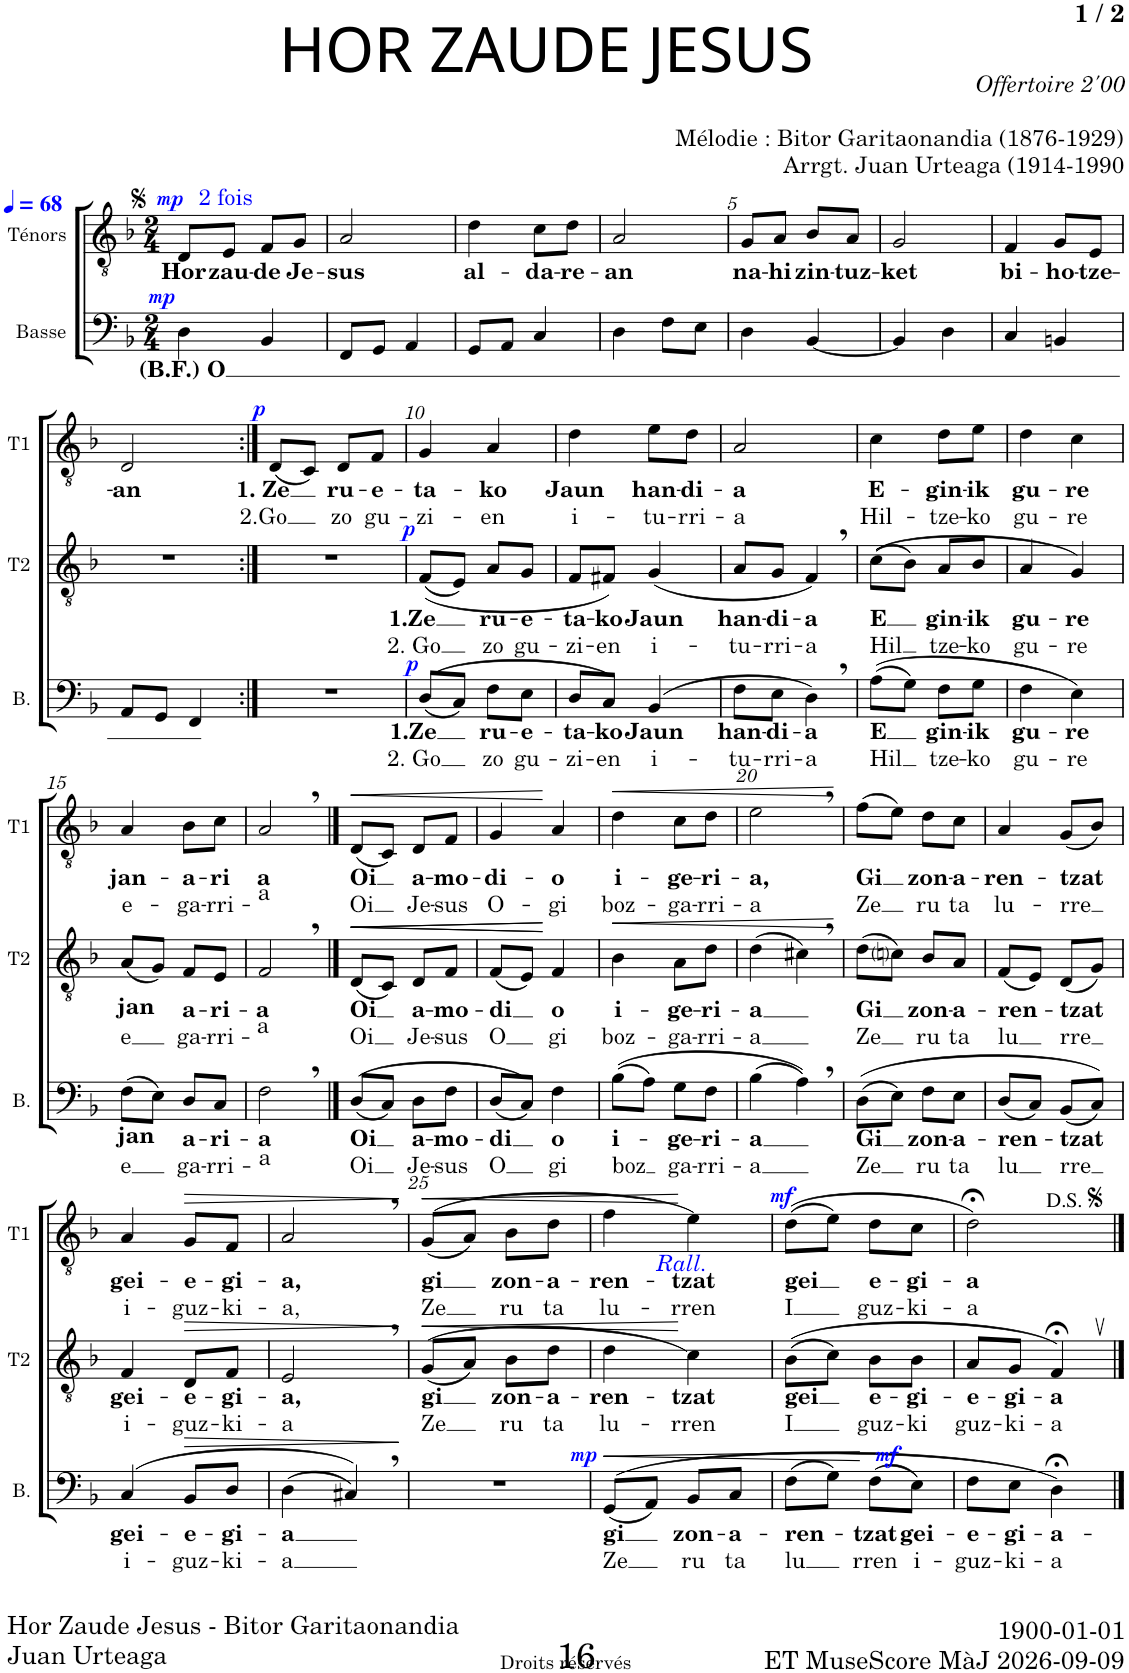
**kern	**text	**text	**dynam	**kern	**text	**text	**dynam	**kern	**text	**text	**dynam
*part3	*part3	*part3	*part3	*part2	*part2	*part2	*part2	*part1	*part1	*part1	*part1
*staff3	*staff3	*staff3	*staff3	*staff2	*staff2	*staff2	*staff2	*staff1	*staff1	*staff1	*staff1
*I"Basse	*	*	*	*I"Ténor 2	*	*	*	*I"Ténors	*	*	*
*I'B.	*	*	*	*I'T2	*	*	*	*I'T1	*	*	*
*	*	*	*	*stria5	*	*	*	*	*	*	*
*clefF4	*	*	*	*clefGv2	*	*	*	*clefGv2	*	*	*
*k[b-]	*	*	*	*k[b-]	*	*	*	*k[b-]	*	*	*
*M2/4	*	*	*	*M2/4	*	*	*	*M2/4	*	*	*
*MM68	*	*	*	*MM68	*	*	*	*MM68	*	*	*
=1	=1	=1	=1	=1	=1	=1	=1	=1	=1	=1	=1
!	!	!	!	!	!	!	!	!LO:TX:a:color=#0000FF:t=2 fois	!	!	!
!	!LO:LY:b	!	!LO:DY:a	!	!	!	!	!	!LO:LY:b	!	!LO:DY:a
4D\	(B.F.) O	.	mp	2r	.	.	.	8D/L	Hor	.	mp
!	!	!	!	!	!	!	!	!	!LO:LY:b	!	!
.	.	.	.	.	.	.	.	8E/J	zau-	.	.
!	!	!	!	!	!	!	!	!	!LO:LY:b	!	!
4BB-/	.	.	.	.	.	.	.	8F/L	-de	.	.
!	!	!	!	!	!	!	!	!	!LO:LY:b	!	!
.	.	.	.	.	.	.	.	8G/J	Je-	.	.
=2	=2	=2	=2	=2	=2	=2	=2	=2	=2	=2	=2
!	!	!	!	!	!	!	!	!	!LO:LY:b	!	!
8FF/L	.	.	.	2r	.	.	.	2A/	-sus	.	.
8GG/J	.	.	.	.	.	.	.	.	.	.	.
4AA/	.	.	.	.	.	.	.	.	.	.	.
=3	=3	=3	=3	=3	=3	=3	=3	=3	=3	=3	=3
!	!	!	!	!	!	!	!	!	!LO:LY:b	!	!
8GG/L	.	.	.	2r	.	.	.	4d\	al-	.	.
8AA/J	.	.	.	.	.	.	.	.	.	.	.
!	!	!	!	!	!	!	!	!	!LO:LY:b	!	!
4C/	.	.	.	.	.	.	.	8c\L	-da-	.	.
!	!	!	!	!	!	!	!	!	!LO:LY:b	!	!
.	.	.	.	.	.	.	.	8d\J	-re-	.	.
=4	=4	=4	=4	=4	=4	=4	=4	=4	=4	=4	=4
!	!	!	!	!	!	!	!	!	!LO:LY:b	!	!
4D\	.	.	.	2r	.	.	.	2A/	-an	.	.
8F\L	.	.	.	.	.	.	.	.	.	.	.
8E\J	.	.	.	.	.	.	.	.	.	.	.
=5	=5	=5	=5	=5	=5	=5	=5	=5	=5	=5	=5
!	!	!	!	!	!	!	!	!	!LO:LY:b	!	!
4D\	.	.	.	2r	.	.	.	8G/L	na-	.	.
!	!	!	!	!	!	!	!	!	!LO:LY:b	!	!
.	.	.	.	.	.	.	.	8A/J	-hi	.	.
!	!	!	!	!	!	!	!	!	!LO:LY:b	!	!
[4BB-/	.	.	.	.	.	.	.	8B-/L	zin-	.	.
!	!	!	!	!	!	!	!	!	!LO:LY:b	!	!
.	.	.	.	.	.	.	.	8A/J	-tuz-	.	.
=6	=6	=6	=6	=6	=6	=6	=6	=6	=6	=6	=6
!	!	!	!	!	!	!	!	!	!LO:LY:b	!	!
4BB-/]	.	.	.	2r	.	.	.	2G/	-ket	.	.
4D\	.	.	.	.	.	.	.	.	.	.	.
=7	=7	=7	=7	=7	=7	=7	=7	=7	=7	=7	=7
!	!	!	!	!	!	!	!	!	!LO:LY:b	!	!
4C/	.	.	.	2r	.	.	.	4F/	bi-	.	.
!	!	!	!	!	!	!	!	!	!LO:LY:b	!	!
4BBn/	.	.	.	.	.	.	.	8G/L	-ho-	.	.
!	!	!	!	!	!	!	!	!	!LO:LY:b	!	!
.	.	.	.	.	.	.	.	8E/J	-tze-	.	.
!!LO:LB:g=z
=8	=8	=8	=8	=8	=8	=8	=8	=8	=8	=8	=8
!	!	!	!	!	!	!	!	!	!LO:LY:b	!	!
8AA/L	.	.	.	2r	.	.	.	2D/	-an	.	.
8GG/J	.	.	.	.	.	.	.	.	.	.	.
4FF/	.	.	.	.	.	.	.	.	.	.	.
=9:|!	=9:|!	=9:|!	=9:|!	=9:|!	=9:|!	=9:|!	=9:|!	=9:|!	=9:|!	=9:|!	=9:|!
!	!	!	!	!	!	!	!	!	!LO:LY:b	!LO:LY:b	!LO:DY:a
2r	.	.	.	2r	.	.	.	(8D/L	-1. Ze	2.Go	p
.	.	.	.	.	.	.	.	8C/J)	.	.	.
!	!	!	!	!	!	!	!	!	!LO:LY:b	!LO:LY:b	!
.	.	.	.	.	.	.	.	8D/L	ru-	zo	.
!	!	!	!	!	!	!	!	!	!LO:LY:b	!LO:LY:b	!
.	.	.	.	.	.	.	.	8F/J	-e-	gu-	.
=10	=10	=10	=10	=10	=10	=10	=10	=10	=10	=10	=10
!	!LO:LY:b	!LO:LY:b	!LO:DY:a	!	!LO:LY:b	!LO:LY:b	!LO:DY:a	!	!LO:LY:b	!LO:LY:b	!
((8D/L	-1.Ze	2. Go	p	((8F/L	-1.Ze	2. Go	p	4G/	-ta-	-zi-	.
8C/J)	.	.	.	8E/J)	.	.	.	.	.	.	.
!	!LO:LY:b	!LO:LY:b	!	!	!LO:LY:b	!LO:LY:b	!	!	!LO:LY:b	!LO:LY:b	!
8F\L	ru-	zo	.	8A/L	ru-	zo	.	4A/	-ko	-en	.
!	!LO:LY:b	!LO:LY:b	!	!	!LO:LY:b	!LO:LY:b	!	!	!	!	!
8E\J	-e-	gu-	.	8G/J	-e-	gu-	.	.	.	.	.
=11	=11	=11	=11	=11	=11	=11	=11	=11	=11	=11	=11
!	!LO:LY:b	!LO:LY:b	!	!	!LO:LY:b	!LO:LY:b	!	!	!LO:LY:b	!LO:LY:b	!
8D/L	-ta-	-zi-	.	8F/L	-ta-	-zi-	.	4d\	Jaun	i-	.
!	!LO:LY:b	!LO:LY:b	!	!	!LO:LY:b	!LO:LY:b	!	!	!	!	!
8C/J)	-ko	-en	.	8F#X/J)	-ko	-en	.	.	.	.	.
!	!LO:LY:b	!LO:LY:b	!	!	!LO:LY:b	!LO:LY:b	!	!	!LO:LY:b	!LO:LY:b	!
(>4BB-/	Jaun	i-	.	(4G/	Jaun	i-	.	8e\L	han-	-tu-	.
!	!	!	!	!	!	!	!	!	!LO:LY:b	!LO:LY:b	!
.	.	.	.	.	.	.	.	8d\J	-di-	-rri-	.
=12	=12	=12	=12	=12	=12	=12	=12	=12	=12	=12	=12
!	!LO:LY:b	!LO:LY:b	!	!	!LO:LY:b	!LO:LY:b	!	!	!LO:LY:b	!LO:LY:b	!
8F\L	han-	-tu-	.	8A/L	han-	-tu-	.	2A/	-a	-a	.
!	!LO:LY:b	!LO:LY:b	!	!	!LO:LY:b	!LO:LY:b	!	!	!	!	!
8E\J	-di-	-rri-	.	8G/J	-di-	-rri-	.	.	.	.	.
!	!LO:LY:b	!LO:LY:b	!	!	!LO:LY:b	!LO:LY:b	!	!	!	!	!
4D,\)	-a	-a	.	4F,/)	-a	-a	.	.	.	.	.
=13	=13	=13	=13	=13	=13	=13	=13	=13	=13	=13	=13
!	!LO:LY:b	!LO:LY:b	!	!	!LO:LY:b	!LO:LY:b	!	!	!LO:LY:b	!LO:LY:b	!
((8A\L	E	-Hil	.	((8c\L	E	-Hil	.	4c\	E-	Hil-	.
8G\J)	.	.	.	8B-\J)	.	.	.	.	.	.	.
!	!LO:LY:b	!LO:LY:b	!	!	!LO:LY:b	!LO:LY:b	!	!	!LO:LY:b	!LO:LY:b	!
8F\L	gin-	tze-	.	8A/L	gin-	tze-	.	8d\L	-gin-	-tze-	.
!	!LO:LY:b	!LO:LY:b	!	!	!LO:LY:b	!LO:LY:b	!	!	!LO:LY:b	!LO:LY:b	!
8G\J	-ik	-ko	.	8B-/J	-ik	-ko	.	8e\J	-ik	-ko	.
=14	=14	=14	=14	=14	=14	=14	=14	=14	=14	=14	=14
!	!LO:LY:b	!LO:LY:b	!	!	!LO:LY:b	!LO:LY:b	!	!	!LO:LY:b	!LO:LY:b	!
4F\	gu-	gu-	.	4A/	gu-	gu-	.	4d\	gu-	gu-	.
!	!LO:LY:b	!LO:LY:b	!	!	!LO:LY:b	!LO:LY:b	!	!	!LO:LY:b	!LO:LY:b	!
4E\)	-re	-re	.	4G/)	-re	-re	.	4c\	-re	-re	.
!!LO:LB:g=z
=15	=15	=15	=15	=15	=15	=15	=15	=15	=15	=15	=15
!	!LO:LY:b	!LO:LY:b	!	!	!LO:LY:b	!LO:LY:b	!	!	!LO:LY:b	!LO:LY:b	!
(8F\L	jan	-e	.	(8A/L	jan	-e	.	4A/	jan-	e-	.
8E\J)	.	.	.	8G/J)	.	.	.	.	.	.	.
!	!LO:LY:b	!LO:LY:b	!	!	!LO:LY:b	!LO:LY:b	!	!	!LO:LY:b	!LO:LY:b	!
8D/L	a-	ga-	.	8F/L	a-	ga-	.	8B-\L	-a-	-ga-	.
!	!LO:LY:b	!LO:LY:b	!	!	!LO:LY:b	!LO:LY:b	!	!	!LO:LY:b	!LO:LY:b	!
8C/J	-ri-	-rri-	.	8E/J	-ri-	-rri-	.	8c\J	-ri	-rri-	.
=16	=16	=16	=16	=16	=16	=16	=16	=16	=16	=16	=16
!	!LO:LY:b	!LO:LY:b	!	!	!LO:LY:b	!LO:LY:b	!	!	!LO:LY:b	!LO:LY:b	!
2F,\	-a	-a	.	2F,/	-a	-a	.	2A,/	a	-a	.
==17	==17	==17	==17	==17	==17	==17	==17	==17	==17	==17	==17
!	!LO:LY:b	!LO:LY:b	!	!	!LO:LY:b	!LO:LY:b	!LO:HP:b	!	!LO:LY:b	!LO:LY:b	!LO:HP:b
((8D/L	Oi	Oi	.	(8D/L	Oi	Oi	<	(8D/L	Oi	Oi	<
!	!	!	!	!	!	!	!LO:HP:b	!	!	!	!
8C/J)	.	.	.	8C/J)	.	.	<	8C/J)	.	.	.
!	!LO:LY:b	!LO:LY:b	!	!	!LO:LY:b	!LO:LY:b	!	!	!LO:LY:b	!LO:LY:b	!
8D\L	a-	Je-	.	8D/L	a-	Je-	.	8D/L	a-	Je-	.
!	!LO:LY:b	!LO:LY:b	!	!	!LO:LY:b	!LO:LY:b	!	!	!LO:LY:b	!LO:LY:b	!
8F\J	-mo-	-sus	.	8F/J	-mo-	-sus	.	8F/J	-mo-	-sus	.
=18	=18	=18	=18	=18	=18	=18	=18	=18	=18	=18	=18
!	!LO:LY:b	!LO:LY:b	!	!	!LO:LY:b	!LO:LY:b	!	!	!LO:LY:b	!LO:LY:b	!
(8D/L	-di	O	.	(8F/L	-di	O	.	4G/	-di-	O-	.
8C/J))	.	.	.	8E/J)	.	.	.	.	.	.	.
!	!LO:LY:b	!LO:LY:b	!	!	!LO:LY:b	!LO:LY:b	!	!	!LO:LY:b	!LO:LY:b	!
4F\	o	gi	.	4F/	o	gi	[ [	4A/	-o	-gi	[
=19	=19	=19	=19	=19	=19	=19	=19	=19	=19	=19	=19
!	!LO:LY:b	!LO:LY:b	!	!	!LO:LY:b	!LO:LY:b	!LO:HP:b	!	!LO:LY:b	!LO:LY:b	!LO:HP:b
((8B-\L	i-	boz	.	4B-\	i-	boz-	<	4d\	i-	boz-	<
8A\J)	.	.	.	.	.	.	.	.	.	.	.
!	!LO:LY:b	!LO:LY:b	!	!	!LO:LY:b	!LO:LY:b	!	!	!LO:LY:b	!LO:LY:b	!
8G\L	-ge-	ga-	.	8A\L	-ge-	-ga-	.	8c\L	-ge-	-ga-	.
!	!LO:LY:b	!LO:LY:b	!	!	!LO:LY:b	!LO:LY:b	!	!	!LO:LY:b	!LO:LY:b	!
8F\J	-ri-	-rri-	.	8d\J	-ri-	-rri-	.	8d\J	-ri-	-rri-	.
=20	=20	=20	=20	=20	=20	=20	=20	=20	=20	=20	=20
!	!LO:LY:b	!LO:LY:b	!	!	!LO:LY:b	!LO:LY:b	!	!	!LO:LY:b	!LO:LY:b	!
(4B-\	-a	-a	.	(4d\	-a	-a	.	2e,\	-a,	-a	.
4A,\))	.	.	.	4c#X,\)	.	.	.	.	.	.	.
.	.	.	.	.	.	.	[	.	.	.	[
=21	=21	=21	=21	=21	=21	=21	=21	=21	=21	=21	=21
!	!LO:LY:b	!LO:LY:b	!	!	!LO:LY:b	!LO:LY:b	!	!	!LO:LY:b	!LO:LY:b	!
((8D\L	-Gi	Ze	.	(8d\L	-Gi	Ze	.	(8f\L	-Gi	Ze	.
8E\J)	.	.	.	8cni\J)	.	.	.	8e\J)	.	.	.
!	!LO:LY:b	!LO:LY:b	!	!	!LO:LY:b	!LO:LY:b	!	!	!LO:LY:b	!LO:LY:b	!
8F\L	zon-	ru	.	8B-/L	zon-	ru	.	8d\L	zon-	ru	.
!	!LO:LY:b	!LO:LY:b	!	!	!LO:LY:b	!LO:LY:b	!	!	!LO:LY:b	!LO:LY:b	!
8E\J	-a-	ta	.	8A/J	-a-	ta	.	8c\J	-a-	ta	.
=22	=22	=22	=22	=22	=22	=22	=22	=22	=22	=22	=22
!	!LO:LY:b	!LO:LY:b	!	!	!LO:LY:b	!LO:LY:b	!	!	!LO:LY:b	!LO:LY:b	!
(8D/L	-ren-	-lu	.	(8F/L	-ren-	-lu	.	4A/	-ren-	lu-	.
8C/J)	.	.	.	8E/J)	.	.	.	.	.	.	.
!	!LO:LY:b	!LO:LY:b	!	!	!LO:LY:b	!LO:LY:b	!	!	!LO:LY:b	!LO:LY:b	!
(8BB-/L	-tzat	rre	.	(8D/L	-tzat	rre	.	(8G/L	-tzat	-rre	.
8C/J))	.	.	.	8G/J)	.	.	.	8B-/J)	.	.	.
!!LO:LB:g=z
=23	=23	=23	=23	=23	=23	=23	=23	=23	=23	=23	=23
!	!LO:LY:b	!LO:LY:b	!	!	!LO:LY:b	!LO:LY:b	!	!	!LO:LY:b	!LO:LY:b	!
(4C/	gei-	i-	.	4F/	gei-	i-	.	4A/	gei-	i-	.
!	!LO:LY:b	!LO:LY:b	!LO:HP:b	!	!LO:LY:b	!LO:LY:b	!LO:HP:b	!	!LO:LY:b	!LO:LY:b	!LO:HP:b
8BB-/L	-e-	-guz-	>	8D/L	-e-	-guz-	>	8G/L	-e-	-guz-	>
!	!LO:LY:b	!LO:LY:b	!	!	!LO:LY:b	!LO:LY:b	!	!	!LO:LY:b	!LO:LY:b	!
8D/J	-gi-	-ki-	.	8F/J	-gi-	-ki-	.	8F/J	-gi-	-ki-	.
=24	=24	=24	=24	=24	=24	=24	=24	=24	=24	=24	=24
!	!LO:LY:b	!LO:LY:b	!	!	!LO:LY:b	!LO:LY:b	!	!	!LO:LY:b	!LO:LY:b	!
(4D\	-a	-a	.	2E,/	-a,	-a	.	2A,/	-a,	-a,	.
4C#X,/))	.	.	.	.	.	.	.	.	.	.	.
.	.	.	]	.	.	.	]	.	.	.	]
=25	=25	=25	=25	=25	=25	=25	=25	=25	=25	=25	=25
!	!	!	!	!	!LO:LY:b	!LO:LY:b	!LO:HP:b	!	!LO:LY:b	!LO:LY:b	!LO:HP:b
2r	.	.	.	((8G/L	-gi	Ze	<	((8G/L	-gi	Ze	<
.	.	.	.	8A/J)	.	.	.	8A/J)	.	.	.
!	!	!	!	!	!LO:LY:b	!LO:LY:b	!	!	!LO:LY:b	!LO:LY:b	!
.	.	.	.	8B-\L	zon-	ru	.	8B-\L	zon-	ru	.
!	!	!	!	!	!LO:LY:b	!LO:LY:b	!	!	!LO:LY:b	!LO:LY:b	!
.	.	.	.	8d\J	-a-	ta	.	8d\J	-a-	ta	.
=26	=26	=26	=26	=26	=26	=26	=26	=26	=26	=26	=26
!	!	!	!	!	!	!	!	!LO:TX:b:i:color=#0000FF:t=Rall.	!	!	!
!	!LO:LY:b	!LO:LY:b	!LO:HP:b	!	!LO:LY:b	!LO:LY:b	!	!	!LO:LY:b	!LO:LY:b	!
!	!	!	!LO:DY:n=1:a	!	!	!	!	!	!	!	!
((8GG/L	-gi	Ze	< mp	4d\	-ren-	lu-	.	4f\	-ren-	lu-	.
8AA/J)	.	.	.	.	.	.	.	.	.	.	.
!	!LO:LY:b	!LO:LY:b	!	!	!LO:LY:b	!LO:LY:b	!	!	!LO:LY:b	!LO:LY:b	!
8BB-/L	zon-	ru	.	4c\)	-tzat	-rren	[	4e\)	-tzat	-rren	[
!	!LO:LY:b	!LO:LY:b	!	!	!	!	!	!	!	!	!
8C/J	-a-	ta	.	.	.	.	.	.	.	.	.
=27	=27	=27	=27	=27	=27	=27	=27	=27	=27	=27	=27
!	!LO:LY:b	!LO:LY:b	!	!	!LO:LY:b	!LO:LY:b	!	!	!LO:LY:b	!LO:LY:b	!LO:DY:a
(8F\L	-ren-	lu	.	((8B-\L	gei	-I	.	((8d\L	gei	-I	mf
8G\J)	.	.	.	8c\J)	.	.	.	8e\J)	.	.	.
!	!LO:LY:b	!LO:LY:b	!LO:DY:n=1:a	!	!LO:LY:b	!LO:LY:b	!	!	!LO:LY:b	!LO:LY:b	!
(8F\L	-tzat	rren	[ mf	8B-\L	e-	guz-	.	8d\L	e-	guz-	.
!	!LO:LY:b	!LO:LY:b	!	!	!LO:LY:b	!LO:LY:b	!	!	!LO:LY:b	!LO:LY:b	!
8E\J)	gei-	i-	.	8B-\J	-gi-	-ki	.	8c\J	-gi-	-ki-	.
=28	=28	=28	=28	=28	=28	=28	=28	=28	=28	=28	=28
!	!LO:LY:b	!LO:LY:b	!	!	!LO:LY:b	!LO:LY:b	!	!	!LO:LY:b	!LO:LY:b	!
8F\L	-e-	-guz-	.	8A/L	e-	guz-	.	2d;<\)	-a	-a	.
!	!LO:LY:b	!LO:LY:b	!	!	!LO:LY:b	!LO:LY:b	!	!	!	!	!
8E\J	-gi-	-ki-	.	8G/J	-gi-	-ki-	.	.	.	.	.
!	!LO:LY:b	!LO:LY:b	!	!	!LO:LY:b	!LO:LY:b	!	!	!	!	!
4D;<\)	-a-	-a	.	4F;<,/)	-a	-a	.	.	.	.	.
==	==	==	==	==	==	==	==	==	==	==	==
*-	*-	*-	*-	*-	*-	*-	*-	*-	*-	*-	*-
